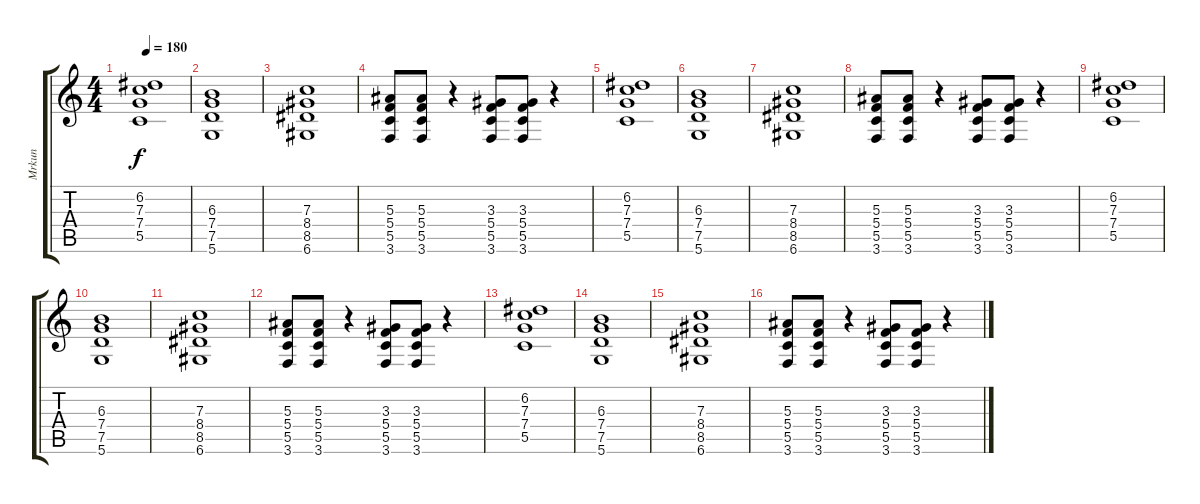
\track ("Mrkun" "Mrkun") {instrument distortionguitar}
\staff {score tabs}
\tuning (D4 A3 F3 C3 G2 D2) {hide}
\ts (4 4)
\tempo 180
\clef g2
\ks c
(6.2 7.3 7.4 5.5).1{dy f} |
(6.3 7.4 7.5 5.6).1 |
(7.3 8.4 8.5 6.6).1 |
(5.3 5.4 5.5 3.6).8 (5.3 5.4 5.5 3.6).8 r.4 (3.3 5.4 5.5 3.6).8 (3.3 5.4 5.5 3.6).8 r.4 |
(6.2 7.3 7.4 5.5).1 |
(6.3 7.4 7.5 5.6).1 |
(7.3 8.4 8.5 6.6).1 |
(5.3 5.4 5.5 3.6).8 (5.3 5.4 5.5 3.6).8 r.4 (3.3 5.4 5.5 3.6).8 (3.3 5.4 5.5 3.6).8 r.4 |
(6.2 7.3 7.4 5.5).1 |
(6.3 7.4 7.5 5.6).1 |
(7.3 8.4 8.5 6.6).1 |
(5.3 5.4 5.5 3.6).8 (5.3 5.4 5.5 3.6).8 r.4 (3.3 5.4 5.5 3.6).8 (3.3 5.4 5.5 3.6).8 r.4 |
(6.2 7.3 7.4 5.5).1 |
(6.3 7.4 7.5 5.6).1 |
(7.3 8.4 8.5 6.6).1 |
(5.3 5.4 5.5 3.6).8 (5.3 5.4 5.5 3.6).8 r.4 (3.3 5.4 5.5 3.6).8 (3.3 5.4 5.5 3.6).8 r.4
